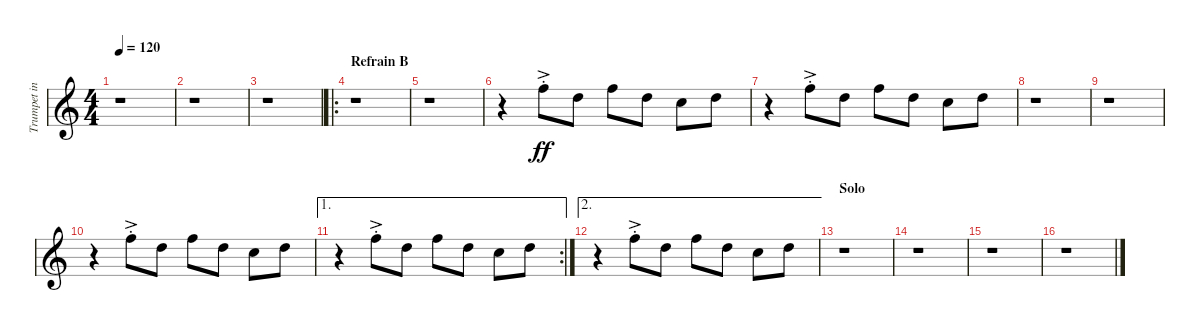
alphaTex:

\track ("Trumpet in C" "Trumpet in") {instrument trumpet}
\staff {score}
\tuning (E4 B3 G3 D3 A2 E2 B1) {hide}
\ts (4 4)
\tempo 120
\clef g2
\ks c
r.1{dy ff} |
r.1 |
r.1 |
\ro
\section ("" "Refrain B")
r.1 |
r.1 |
r.4 13.1{ac st}.8 10.1.8 13.1.8 10.1.8 8.1.8 10.1.8 |
r.4 13.1{ac st}.8 10.1.8 13.1.8 10.1.8 8.1.8 10.1.8 |
r.1 |
r.1 |
r.4 13.1{ac st}.8 10.1.8 13.1.8 10.1.8 8.1.8 10.1.8 |
\ae 1
\rc 2
r.4 13.1{ac st}.8 10.1.8 13.1.8 10.1.8 8.1.8 10.1.8 |
\ae 2
r.4 13.1{ac st}.8 10.1.8 13.1.8 10.1.8 8.1.8 10.1.8 |
\section ("" "Solo")
r.1 |
r.1 |
r.1 |
r.1
